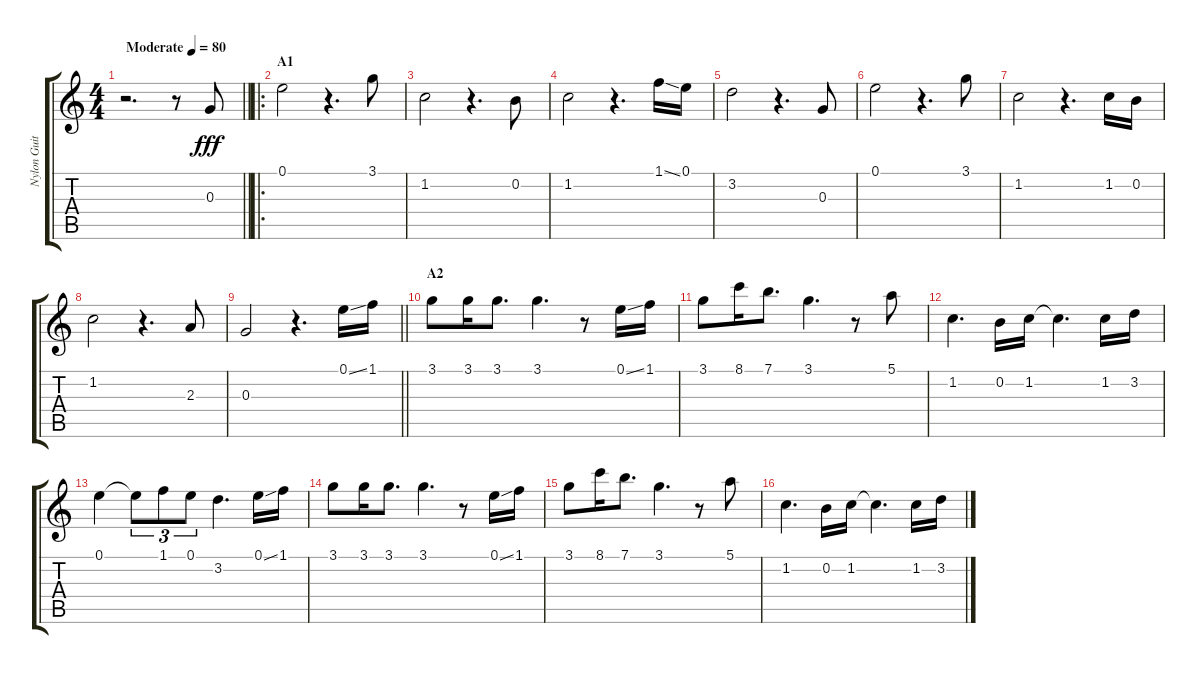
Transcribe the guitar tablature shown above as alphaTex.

\track ("Nylon Guitar" "Nylon Guit") {instrument acousticguitarnylon}
\staff {score tabs}
\tuning (E4 B3 G3 D3 A2 E2) {hide}
\ts (4 4)
\tempo (80 "Moderate")
\clef g2
\barLineRight lightlight
\ks c
r.2{d dy fff instrument acousticguitarnylon} r.8 0.3.8 |
\ro
\section ("" "A1")
0.1.2 r.4{d} 3.1.8 |
1.2.2 r.4{d} 0.2.8 |
1.2.2 r.4{d} 1.1{ss}.16 0.1.16 |
3.2.2 r.4{d} 0.3.8 |
0.1.2 r.4{d} 3.1.8 |
1.2.2 r.4{d} 1.2.16 0.2.16 |
1.2.2 r.4{d} 2.3.8 |
\barLineRight lightlight
0.3.2 r.4{d} 0.1{ss}.16 1.1.16 |
\section ("" "A2")
3.1.8 3.1.16 3.1.8{d} 3.1.4{d} r.8 0.1{ss}.16 1.1.16 |
3.1.8 8.1.16 7.1.8{d} 3.1.4{d} r.8 5.1.8 |
1.2.4{d} 0.2.16 1.2.16 1.2{t}.4{d} 1.2.16 3.2.16 |
0.1.4 0.1{t}.8{tu (3 2)} 1.1.8{tu (3 2)} 0.1.8{tu (3 2)} 3.2.4{d} 0.1{ss}.16 1.1.16 |
3.1.8 3.1.16 3.1.8{d} 3.1.4{d} r.8 0.1{ss}.16 1.1.16 |
3.1.8 8.1.16 7.1.8{d} 3.1.4{d} r.8 5.1.8 |
1.2.4{d} 0.2.16 1.2.16 1.2{t}.4{d} 1.2.16 3.2.16
